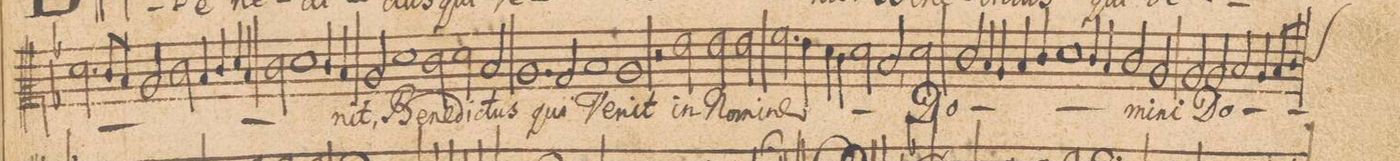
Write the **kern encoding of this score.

**kern	**text
*I"ALTVS.	*
*clefC2	*
*k[b-]	*
*met(C|)	*
*M2/1	*
2.f\	.
8e/L	.
8d/J	.
2c/	.
2e\	.
=54-	=54-
4d/	.
4e/	.
4f/	.
4d/	.
2e\	.
1f	.
=55-	=55-
4e/	.
4d/	.
2c/	-nit,
1f	Be-
=56-	=56-
2e\	-ne-
2f\	-dic-
2d/	-tus
=57-	=57-
1.c	qui
2B-/	.
=58-	=58-
1d	Ve-
1c	-nit
=59-	=59-
2r	.
2g\	in
2g\	No-
2g\	-mi-
=60-	=60-
2.a\	-ne
4g\	.
4f\	.
4e\	.
2f\	.
=61-	=61-
2d,</	.
2f\	Do-
2e/	.
4d/	.
4c/	.
=62-	=62-
4d/	.
4e/	.
1f	.
4e/	.
4d/	.
=63-	=63-
2e/	.
2c/	-mi-
2c/	-ni
2c/	Do-
=64-	=64-
2d/	.
4c/	.
8d/L	.
*custos:f	*
8e/J	.
*-	*-
